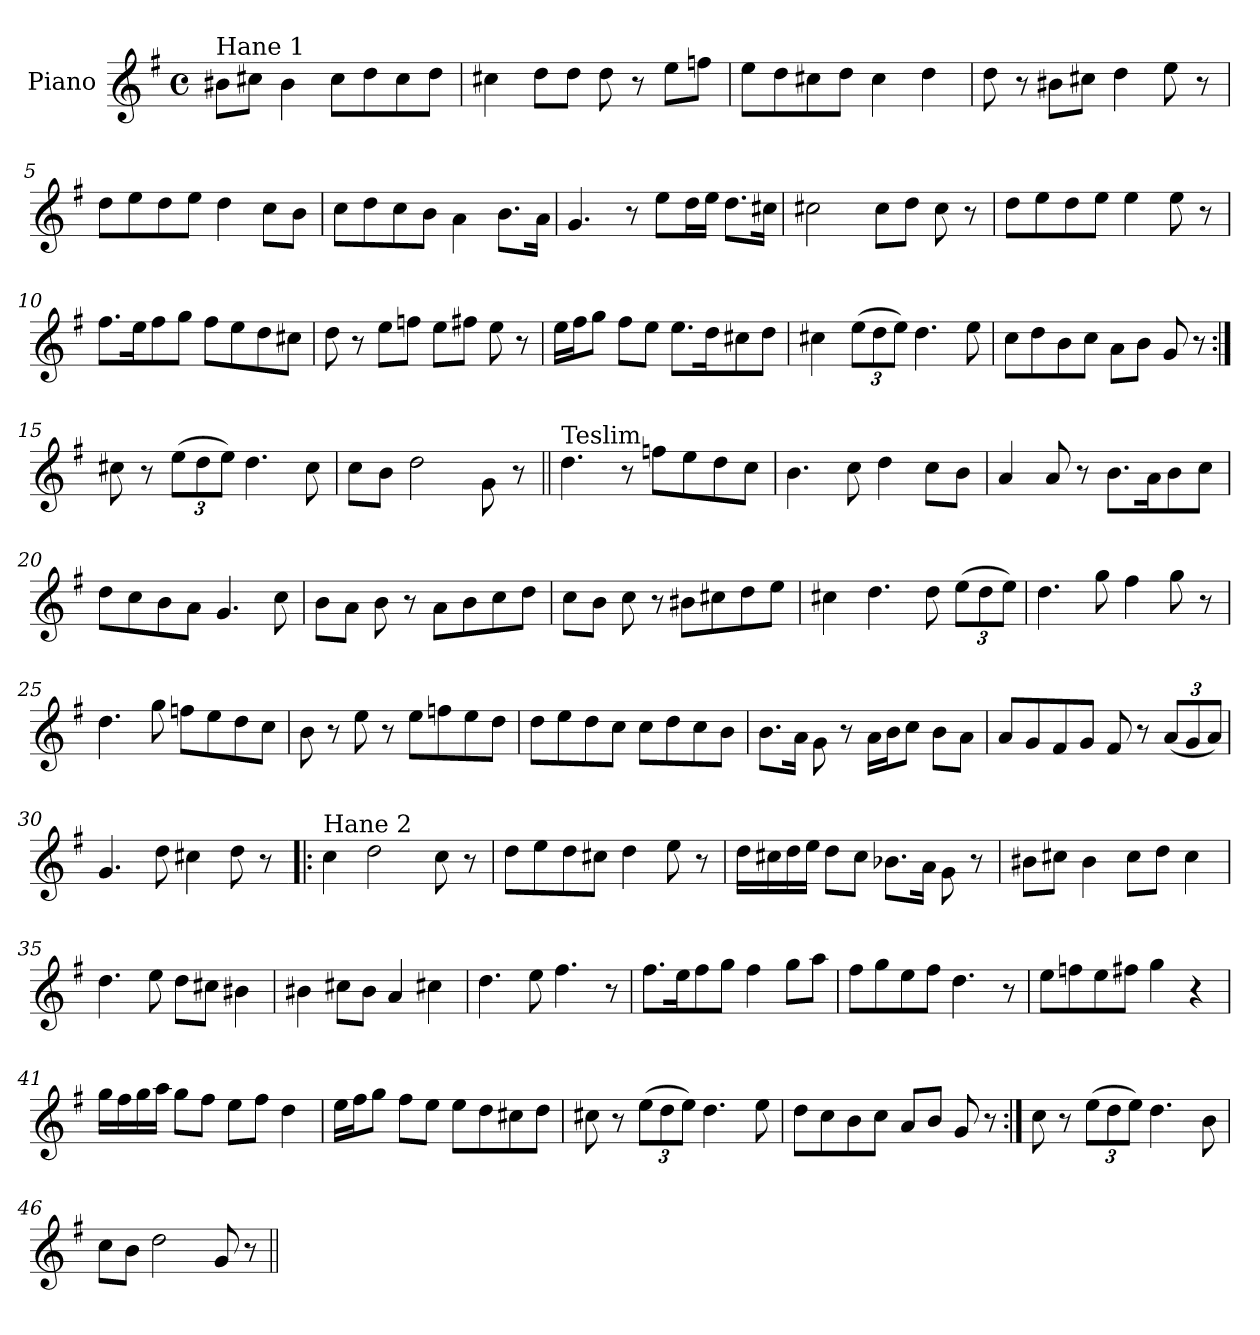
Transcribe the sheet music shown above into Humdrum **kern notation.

**kern
*part1
*staff1
*I"Piano
*I'Pno
*clefG2
*k[f#]
*G:
*M4/4
*met(c)
=1
!LO:TX:a:t=Hane 1
8b#X\L
8cc#X\J
4b#\
8cc#\L
8dd\
8cc#\
8dd\J
=2
4cc#X\
8dd\L
8dd\J
8dd\
8r
8ee\L
8ffn\J
=3
8ee\L
8dd\
8cc#X\
8dd\J
4cc#\
4dd\
=4
8dd\
8r
8b#X\L
8cc#X\J
4dd\
8ee\
8r
!!LO:LB:g=z
=5
8dd\L
8ee\
8dd\
8ee\J
4dd\
8cc\L
8b\J
=6
8cc\L
8dd\
8cc\
8b\J
4a\
8.b\L
16a\Jk
=7
4.g/
8r
8ee\L
16dd\L
16ee\JJ
8.dd\L
16cc#X\Jk
=8
2cc#X\
8cc#\L
8dd\J
8cc#\
8r
!!LO:LB:g=z
=9
8dd\L
8ee\
8dd\
8ee\J
4ee\
8ee\
8r
=10
8.ff#\L
16ee\K
8ff#\
8gg\J
8ff#\L
8ee\
8dd\
8cc#X\J
=11
8dd\
8r
8ee\L
8ffn\J
8ee\L
8ff#X\J
8ee\
8r
=12
16ee\LL
16ff#\J
8gg\J
8ff#\L
8ee\J
8.ee\L
16dd\K
8cc#X\
8dd\J
!!LO:LB:g=z
=13
4cc#X\
*Xbrackettup
(>12ee\L
12dd\
12ee\J)
4.dd\
8ee\
=14
8cc\L
8dd\
8b\
8cc\J
8a\L
8b\J
8g/
8r
=15:|!
8cc#X\
8r
(>12ee\L
12dd\
12ee\J)
4.dd\
8cc#\
=16
8cc\L
8b\J
2dd\
8g\
8r
!!LO:LB:g=z
=17||
!LO:TX:a:t=Teslim
4.dd\
8r
8ffn\L
8ee\
8dd\
8cc\J
=18
4.b\
8cc\
4dd\
8cc\L
8b\J
=19
4a/
8a/
8r
8.b\L
16a\K
8b\
8cc\J
=20
8dd\L
8cc\
8b\
8a\J
4.g/
8cc\
!!LO:LB:g=z
=21
8b\L
8a\J
8b\
8r
8a\L
8b\
8cc\
8dd\J
=22
8cc\L
8b\J
8cc\
8r
8b#X\L
8cc#X\
8dd\
8ee\J
=23
4cc#X\
4.dd\
8dd\
(>12ee\L
12dd\
12ee\J)
=24
4.dd\
8gg\
4ff#\
8gg\
8r
!!LO:LB:g=z
=25
4.dd\
8gg\
8ffn\L
8ee\
8dd\
8cc\J
=26
8b\
8r
8ee\
8r
8ee\L
8ffn\
8ee\
8dd\J
=27
8dd\L
8ee\
8dd\
8cc\J
8cc\L
8dd\
8cc\
8b\J
=28
8.b\L
16a\Jk
8g\
8r
16a\LL
16b\J
8cc\J
8b\L
8a\J
!!LO:LB:g=z
=29
8a/L
8g/
8f#/
8g/J
8f#/
8r
(<12a/L
12g/
12a/J)
=30
4.g/
8dd\
4cc#X\
8dd\
8r
=31!|:
!LO:TX:a:t=Hane 2
4cc\
2dd\
8cc\
8r
=32
8dd\L
8ee\
8dd\
8cc#X\J
4dd\
8ee\
8r
!!LO:LB:g=z
=33
16dd\LL
16cc#X\
16dd\
16ee\JJ
8dd\L
8cc#\J
8.b-X\L
16a\Jk
8g\
8r
=34
8b#X\L
8cc#X\J
4b#\
8cc#\L
8dd\J
4cc#\
=35
4.dd\
8ee\
8dd\L
8cc#X\J
4b#X\
=36
4b#X\
8cc#X\L
8b#\J
4a/
4cc#X\
!!LO:PB:g=z
=37
4.dd\
8ee\
4.ff#\
8r
=38
8.ff#\L
16ee\K
8ff#\
8gg\J
4ff#\
8gg\L
8aa\J
=39
8ff#\L
8gg\
8ee\
8ff#\J
4.dd\
8r
=40
8ee\L
8ffn\
8ee\
8ff#X\J
4gg\
4r
!!LO:LB:g=z
=41
16gg\LL
16ff#\
16gg\
16aa\JJ
8gg\L
8ff#\J
8ee\L
8ff#\J
4dd\
=42
16ee\LL
16ff#\J
8gg\J
8ff#\L
8ee\J
8ee\L
8dd\
8cc#X\
8dd\J
=43
8cc#X\
8r
(>12ee\L
12dd\
12ee\J)
4.dd\
8ee\
=44
8dd\L
8cc\
8b\
8cc\J
8a/L
8b/J
8g/
8r
!!LO:LB:g=z
=45:|!
8cc\
8r
(>12ee\L
12dd\
12ee\J)
4.dd\
8b\
=46
8cc\L
8b\J
2dd\
8g/
8r
=||
*-
